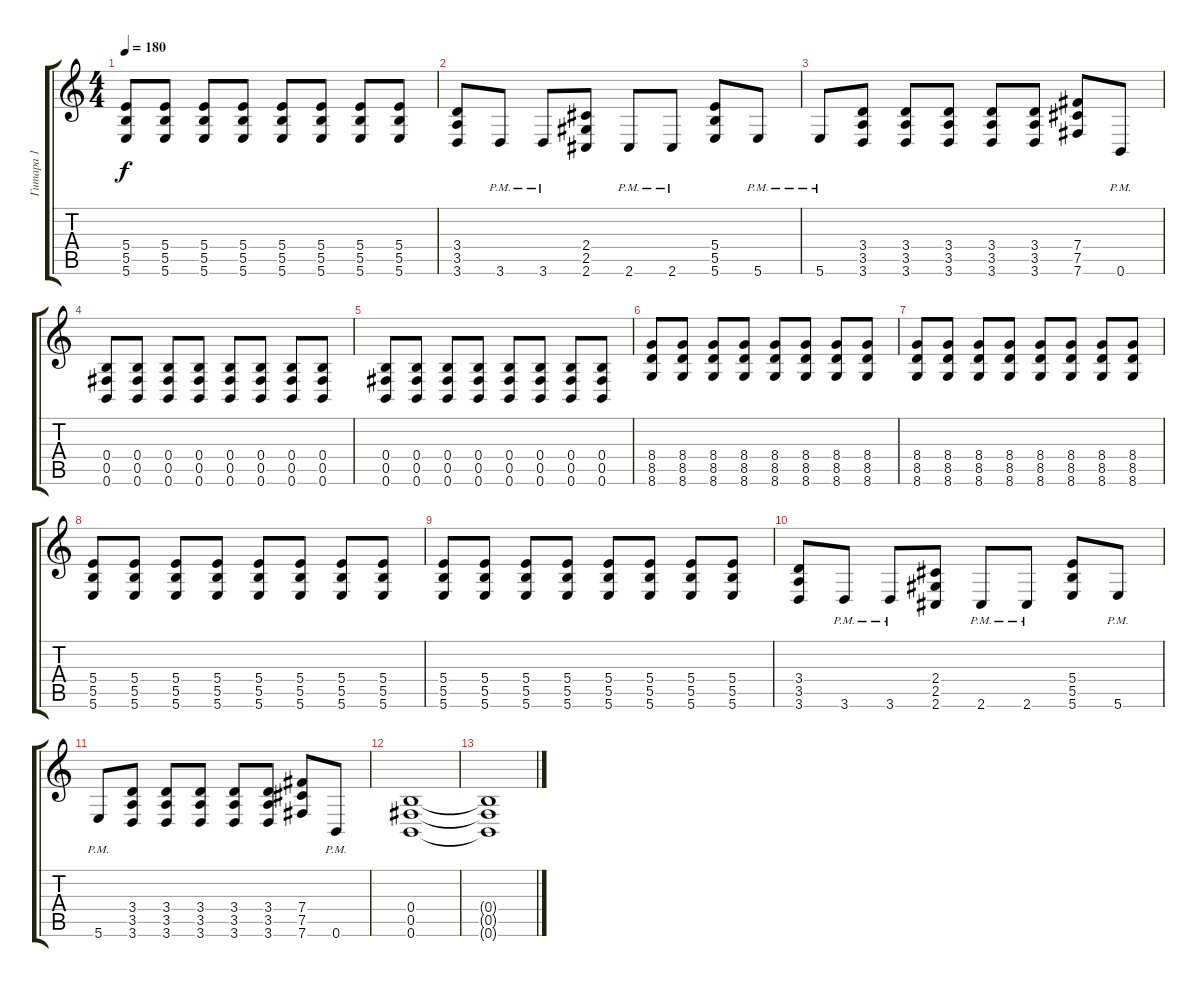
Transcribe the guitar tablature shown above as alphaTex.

\track ("Гитара 1" "Гитара 1") {instrument distortionguitar}
\staff {score tabs}
\tuning (Db4 Ab3 E3 B2 Gb2 B1) {hide}
\ts (4 4)
\tempo 180
\clef g2
\ks c
(5.4 5.5 5.6).8{dy f} (5.4 5.5 5.6).8 (5.4 5.5 5.6).8 (5.4 5.5 5.6).8 (5.4 5.5 5.6).8 (5.4 5.5 5.6).8 (5.4 5.5 5.6).8 (5.4 5.5 5.6).8 |
(3.4 3.5 3.6).8 3.6{pm}.8 3.6{pm}.8 (2.4 2.5 2.6).8 2.6{pm}.8 2.6{pm}.8 (5.4 5.5 5.6).8 5.6{pm}.8 |
5.6{pm}.8 (3.4 3.5 3.6).8 (3.4 3.5 3.6).8 (3.4 3.5 3.6).8 (3.4 3.5 3.6).8 (3.4 3.5 3.6).8 (7.4 7.5 7.6).8 0.6{pm}.8 |
(0.4 0.5 0.6).8 (0.4 0.5 0.6).8 (0.4 0.5 0.6).8 (0.4 0.5 0.6).8 (0.4 0.5 0.6).8 (0.4 0.5 0.6).8 (0.4 0.5 0.6).8 (0.4 0.5 0.6).8 |
(0.4 0.5 0.6).8 (0.4 0.5 0.6).8 (0.4 0.5 0.6).8 (0.4 0.5 0.6).8 (0.4 0.5 0.6).8 (0.4 0.5 0.6).8 (0.4 0.5 0.6).8 (0.4 0.5 0.6).8 |
(8.4 8.5 8.6).8 (8.4 8.5 8.6).8 (8.4 8.5 8.6).8 (8.4 8.5 8.6).8 (8.4 8.5 8.6).8 (8.4 8.5 8.6).8 (8.4 8.5 8.6).8 (8.4 8.5 8.6).8 |
(8.4 8.5 8.6).8 (8.4 8.5 8.6).8 (8.4 8.5 8.6).8 (8.4 8.5 8.6).8 (8.4 8.5 8.6).8 (8.4 8.5 8.6).8 (8.4 8.5 8.6).8 (8.4 8.5 8.6).8 |
(5.4 5.5 5.6).8 (5.4 5.5 5.6).8 (5.4 5.5 5.6).8 (5.4 5.5 5.6).8 (5.4 5.5 5.6).8 (5.4 5.5 5.6).8 (5.4 5.5 5.6).8 (5.4 5.5 5.6).8 |
(5.4 5.5 5.6).8 (5.4 5.5 5.6).8 (5.4 5.5 5.6).8 (5.4 5.5 5.6).8 (5.4 5.5 5.6).8 (5.4 5.5 5.6).8 (5.4 5.5 5.6).8 (5.4 5.5 5.6).8 |
(3.4 3.5 3.6).8 3.6{pm}.8 3.6{pm}.8 (2.4 2.5 2.6).8 2.6{pm}.8 2.6{pm}.8 (5.4 5.5 5.6).8 5.6{pm}.8 |
5.6{pm}.8 (3.4 3.5 3.6).8 (3.4 3.5 3.6).8 (3.4 3.5 3.6).8 (3.4 3.5 3.6).8 (3.4 3.5 3.6).8 (7.4 7.5 7.6).8 0.6{pm}.8 |
(0.4 0.5 0.6).1 |
(0.4{t} 0.5{t} 0.6{t}).1
